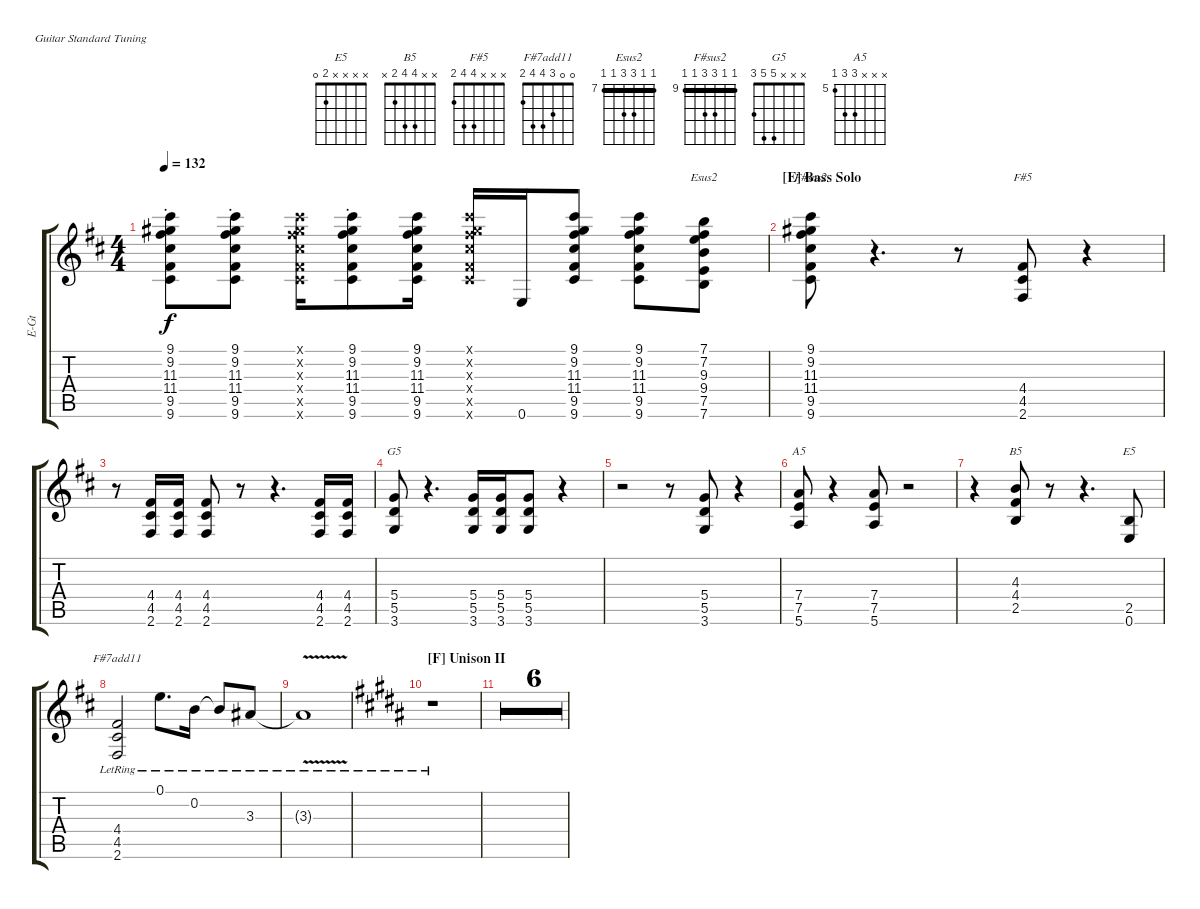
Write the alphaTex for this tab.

\defaultSystemsLayout 4
\bracketExtendMode groupsimilarinstruments
\otherSystemsTrackNameOrientation horizontal
\track ("Rhythm Guitar II" "E-Gt") {multiBarRest instrument distortionguitar}
\staff {score tabs}
\tuning (E4 B3 G3 D3 A2 E2)
\chord ("E5" x x x x 2 0) {showfingering false}
\chord ("B5" x x 4 4 2 x) {showfingering false}
\chord ("F#5" x x x 4 4 2) {showfingering false}
\chord ("F#7add11" 0 0 3 4 4 2) {showfingering false}
\chord ("Esus2" 7 7 9 9 7 7) {firstfret 7 showfingering false barre (7 7 7)}
\chord ("F#sus2" 9 9 11 11 9 9) {firstfret 9 showfingering false barre (9 9 9)}
\chord ("G5" x x x 5 5 3) {showfingering false}
\chord ("A5" x x x 7 7 5) {firstfret 5 showfingering false}
\ts (4 4)
\tempo 132
\clef g2
\ks d
(9.5{st acc #} 11.4{st acc #} 11.3{st acc #} 9.2{st acc #} 9.1{st acc #} 9.6{st acc #}).8{dy f} (9.5{st acc #} 11.4{st acc #} 11.3{st acc #} 9.2{st acc #} 9.1{st acc #} 9.6{st acc #}).8 (9.5{x acc #} 11.4{x acc #} 11.3{x acc #} 9.1{x acc #} 9.2{x acc #} 9.6{x acc #}).16 (9.5{st acc #} 11.4{st acc #} 11.3{st acc #} 9.2{st acc #} 9.1{st acc #} 9.6{st acc #}).8 (9.5{acc #} 11.4{acc #} 11.3{acc #} 9.2{acc #} 9.1{acc #} 9.6{acc #}).16 (9.6{x acc #} 9.5{x acc #} 11.4{x acc #} 11.3{x acc #} 9.2{x acc #} 9.1{x acc #}).16 0.6{acc forcenatural}.16 (9.5{acc #} 11.4{acc #} 11.3{acc #} 9.2{acc #} 9.1{acc #} 9.6{acc #}).8 (9.5{acc #} 11.4{acc #} 11.3{acc #} 9.2{acc #} 9.1{acc #} 9.6{acc #}).8 (7.5{acc forcenatural} 9.4{acc forcenatural} 9.3{acc forcenatural} 7.2{acc #} 7.1{acc forcenatural} 7.6{acc forcenatural}).8{ch "Esus2"} |
\section ("E" "Bass Solo")
(9.5{acc #} 11.4{acc #} 11.3{acc #} 9.2{acc #} 9.1{acc #} 9.6{acc #}).8{ch "F#sus2"} r.4{d} r.8 (2.6{acc #} 4.5{acc #} 4.4{acc #}).8{ch "F#5"} r.4 |
r.8 (4.4{acc #} 2.6{acc #} 4.5{acc #}).16 (4.4{acc #} 2.6{acc #} 4.5{acc #}).16 (4.4{acc #} 2.6{acc #} 4.5{acc #}).8 r.8 r.4{d} (4.4{acc #} 4.5{acc #} 2.6{acc #}).16 (4.4{acc #} 4.5{acc #} 2.6{acc #}).16 |
(3.6{acc forcenatural} 5.5{acc forcenatural} 5.4{acc forcenatural}).8{ch "G5"} r.4{d} (5.4{acc forcenatural} 5.5{acc forcenatural} 3.6{acc forcenatural}).16 (5.4{acc forcenatural} 5.5{acc forcenatural} 3.6{acc forcenatural}).16 (5.4{acc forcenatural} 5.5{acc forcenatural} 3.6{acc forcenatural}).8 r.4 |
r.2 r.8 (3.6{acc forcenatural} 5.5{acc forcenatural} 5.4{acc forcenatural}).8 r.4 |
(7.4{acc forcenatural} 7.5{acc forcenatural} 5.6{acc forcenatural}).8{ch "A5"} r.4 (7.4{acc forcenatural} 7.5{acc forcenatural} 5.6{acc forcenatural}).8 r.2 |
r.4 (2.5{acc forcenatural} 4.4{acc #} 4.3{acc forcenatural}).8{ch "B5"} r.8 r.4{d} (2.5{acc forcenatural} 0.6{acc forcenatural}).8{ch "E5"} |
(2.6{lr acc #} 4.5{lr acc #} 4.4{lr acc #}).2{ch "F#7add11"} 0.1{lr acc forcenatural}.8{d} 0.2{lr acc forcenatural}.16 0.2{lr t acc forcenatural}.8 3.3{lr acc #}.8 |
3.3{v lr t acc #}.1 |
\section ("F" "Unison II")
\ks b
r.1 |
r.1 |
r.1 |
r.1 |
r.1 |
r.1 |
r.1
